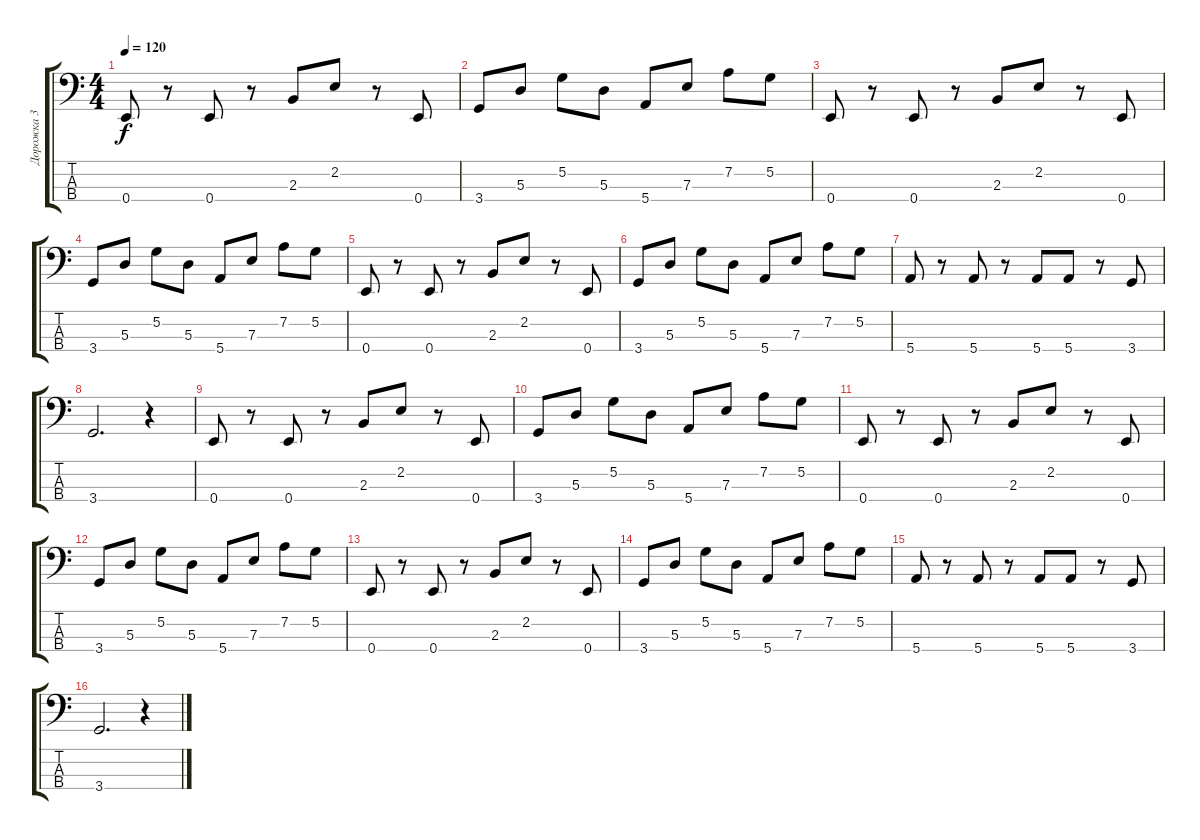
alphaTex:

\track ("Дорожка 3" "Дорожка 3") {instrument electricbassfinger}
\staff {score tabs}
\tuning (G2 D2 A1 E1) {hide}
\ts (4 4)
\tempo 120
\clef f4
\ks c
0.4.8{dy f} r.8 0.4.8 r.8 2.3.8 2.2.8 r.8 0.4.8 |
3.4.8 5.3.8 5.2.8 5.3.8 5.4.8 7.3.8 7.2.8 5.2.8 |
0.4.8 r.8 0.4.8 r.8 2.3.8 2.2.8 r.8 0.4.8 |
3.4.8 5.3.8 5.2.8 5.3.8 5.4.8 7.3.8 7.2.8 5.2.8 |
0.4.8 r.8 0.4.8 r.8 2.3.8 2.2.8 r.8 0.4.8 |
3.4.8 5.3.8 5.2.8 5.3.8 5.4.8 7.3.8 7.2.8 5.2.8 |
5.4.8 r.8 5.4.8 r.8 5.4.8 5.4.8 r.8 3.4.8{beam Up} |
3.4.2{d beam Up} r.4 |
0.4.8 r.8 0.4.8 r.8 2.3.8 2.2.8 r.8 0.4.8 |
3.4.8 5.3.8 5.2.8 5.3.8 5.4.8 7.3.8 7.2.8 5.2.8 |
0.4.8 r.8 0.4.8 r.8 2.3.8 2.2.8 r.8 0.4.8 |
3.4.8 5.3.8 5.2.8 5.3.8 5.4.8 7.3.8 7.2.8 5.2.8 |
0.4.8 r.8 0.4.8 r.8 2.3.8 2.2.8 r.8 0.4.8 |
3.4.8 5.3.8 5.2.8 5.3.8 5.4.8 7.3.8 7.2.8 5.2.8 |
5.4.8 r.8 5.4.8 r.8 5.4.8 5.4.8 r.8 3.4.8{beam Up} |
3.4.2{d beam Up} r.4
